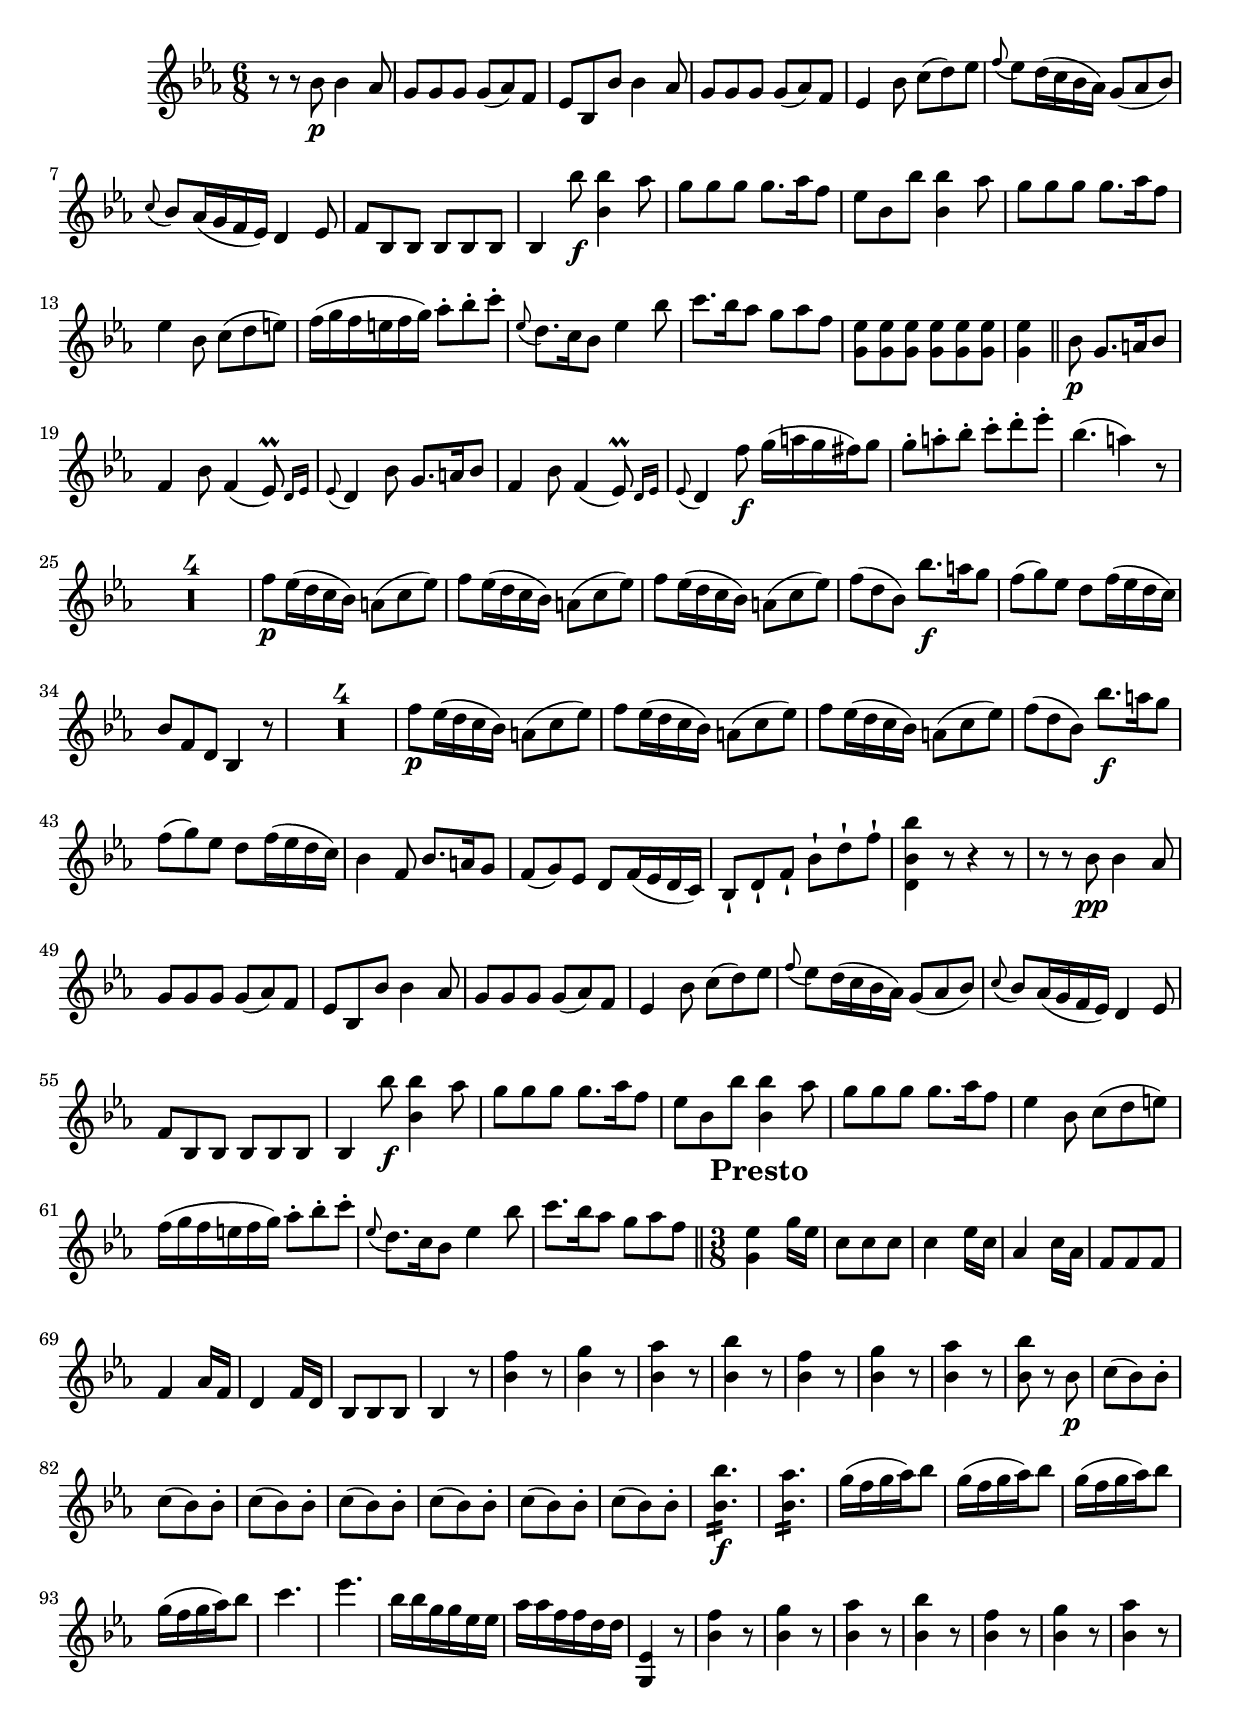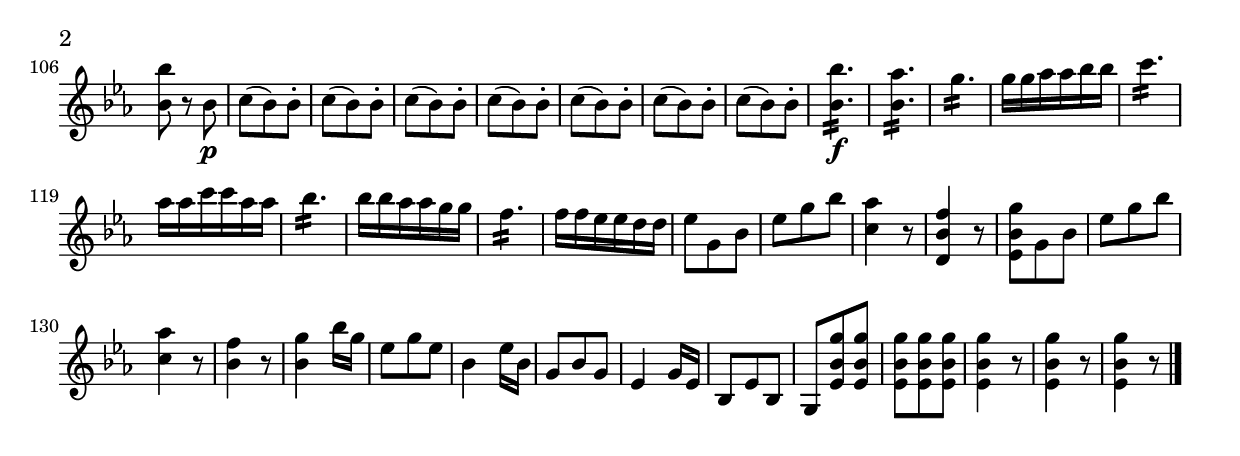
\version "2.16.0"      %Gossec - Symphonie mi bémol
                        %Violon1 - 3ème mvt
\relative c''{
\clef treble
\key ees \major
\time 6/8
\override Score.MetronomeMark #'transparent = ##t
\tempo 4.=60


r8 r bes\p bes4 aes8
g g g g( aes) f
ees bes bes' bes4 aes8
g g g g( aes) f
ees4 bes'8 c( d) ees
\appoggiatura f ees d16( c bes aes) g8( aes bes)
\appoggiatura c bes aes16( g f ees) d4 ees8
f bes, bes bes bes bes
bes4 bes''8\f <bes, bes'>4 aes'8
g g g g8. aes16 f8
ees bes bes' <bes, bes'>4 aes'8
g g g g8. aes16 f8
ees4 bes8 c( d e)
f16( g f e f g) aes8-. bes-. c-.
\appoggiatura ees, d8. c16 bes8 ees4 bes'8
c8. bes16 aes8 g aes f
<g, ees'> <g ees'> <g ees'> <g ees'> <g ees'> <g ees'> 
<g ees'>4 \bar "||" \noBreak bes8\p g8. a16 bes8
f4 bes8 f4( \afterGrace ees8\prall) {d16[ ees]}
\appoggiatura ees8 d4 bes'8 g8. a16 bes8
f4 bes8 f4( \afterGrace ees8\prall) {d16[ ees]}
\appoggiatura ees8 d4 f'8\f g16( a g fis) g8
g-. a-. bes-. c-. d-. ees-.
bes4.( a4) r8
\set Score.skipBars = ##t R2. * 4 
%
%
%
f8\p ees16( d c bes) a8( c ees)
f ees16( d c bes) a8( c ees)
f ees16( d c bes) a8( c ees)
f( d bes) bes'8.\f a16 g8
f( g) ees d f16( ees d c)
bes8 f d bes4 r8
\set Score.skipBars = ##t R2. * 4 
%
%
%
f''8\p ees16( d c bes) a8( c ees)
f ees16( d c bes) a8( c ees)
f ees16( d c bes) a8( c ees)
f( d bes) bes'8.\f a16 g8
f( g) ees d f16( ees d c)
bes4 f8 bes8. a16 g8
f( g) ees d f16( ees d c)
bes8-| d-| f-| bes-| d-| f-|     % SIEBER: bes d g bes d f (violon2: bes d f bes d f)
<d, bes' bes'>4 r8 r4 r8
r8 r bes'\pp bes4 aes8
g g g g( aes) f
ees bes bes' bes4 aes8
g g g g( aes) f
ees4 bes'8 c( d) ees
\appoggiatura f ees d16( c bes aes) g8( aes bes)
\appoggiatura c bes aes16( g f ees) d4 ees8
f bes, bes bes bes bes
bes4 bes''8\f <bes, bes'>4 aes'8
g g g g8. aes16 f8
ees bes bes' <bes, bes'>4 aes'8
g g g g8. aes16 f8
ees4 bes8 c( d e)
f16( g f e f g) aes8-. bes-. c-.
\appoggiatura ees, d8. c16 bes8 ees4 bes'8
c8. bes16 aes8 g aes f \bar "||" \override Score.RehearsalMark #'break-align-symbols = #'(time-signature) \override Score.RehearsalMark #'self-alignment-X = #left \override Score.RehearsalMark #'padding = #2.0 \time 3/8 \mark \markup {\bold "Presto"} \tempo 4.=90
<g, ees'>4 g'16 ees
c8 c c
c4 ees16 c
aes4 c16 aes
f8 f f
f4 aes16 f
d4 f16 d
bes8 bes bes
bes4 r8
<bes' f'>4 r8
<bes g'>4 r8
<bes aes'>4 r8
<bes bes'>4 r8
<bes f'>4 r8
<bes g'>4 r8
<bes aes'>4 r8
<bes bes'>8 r bes\p
\repeat unfold 7 {c( bes) bes-.}
%
%
%
%
%
%
<bes bes'>4.:16\f
<bes aes'>:
g'16( f g aes) bes8
g16( f g aes) bes8
g16( f g aes) bes8
g16( f g aes) bes8
c4. 
ees
bes16 bes g g ees ees
aes aes f f d d
<g,, ees'>4 r8
<bes' f'>4 r8
<bes g'>4 r8
<bes aes'>4 r8
<bes bes'>4 r8
<bes f'>4 r8
<bes g'>4 r8
<bes aes'>4 r8
<bes bes'>8 r bes\p
\repeat unfold 7 {c( bes) bes-.}
%
%
%
%
%
%
<bes bes'>4.:16\f
<bes aes'>:
g':
g16 g aes aes bes bes
c4.:16
aes16 aes c c aes aes
bes4.:16
bes16 bes aes aes g g
f4.:16
f16 f ees ees d d
ees8 g, bes
ees g bes
<c, aes'>4 r8
<d, bes' f'>4 r8
<ees bes' g'> g bes
ees g bes
<c, aes'>4 r8
<bes f'>4 r8
<bes g'>4 bes'16 g
ees8 g ees
bes4 ees16 bes
g8 bes g
ees4 g16 ees
bes8 ees bes
g <ees' bes' g'> <ees bes' g'>
<ees bes' g'> <ees bes' g'> <ees bes' g'>
<ees bes' g'>4 r8
<ees bes' g'>4 r8
<ees bes' g'>4 r8 \bar "|." 
}
